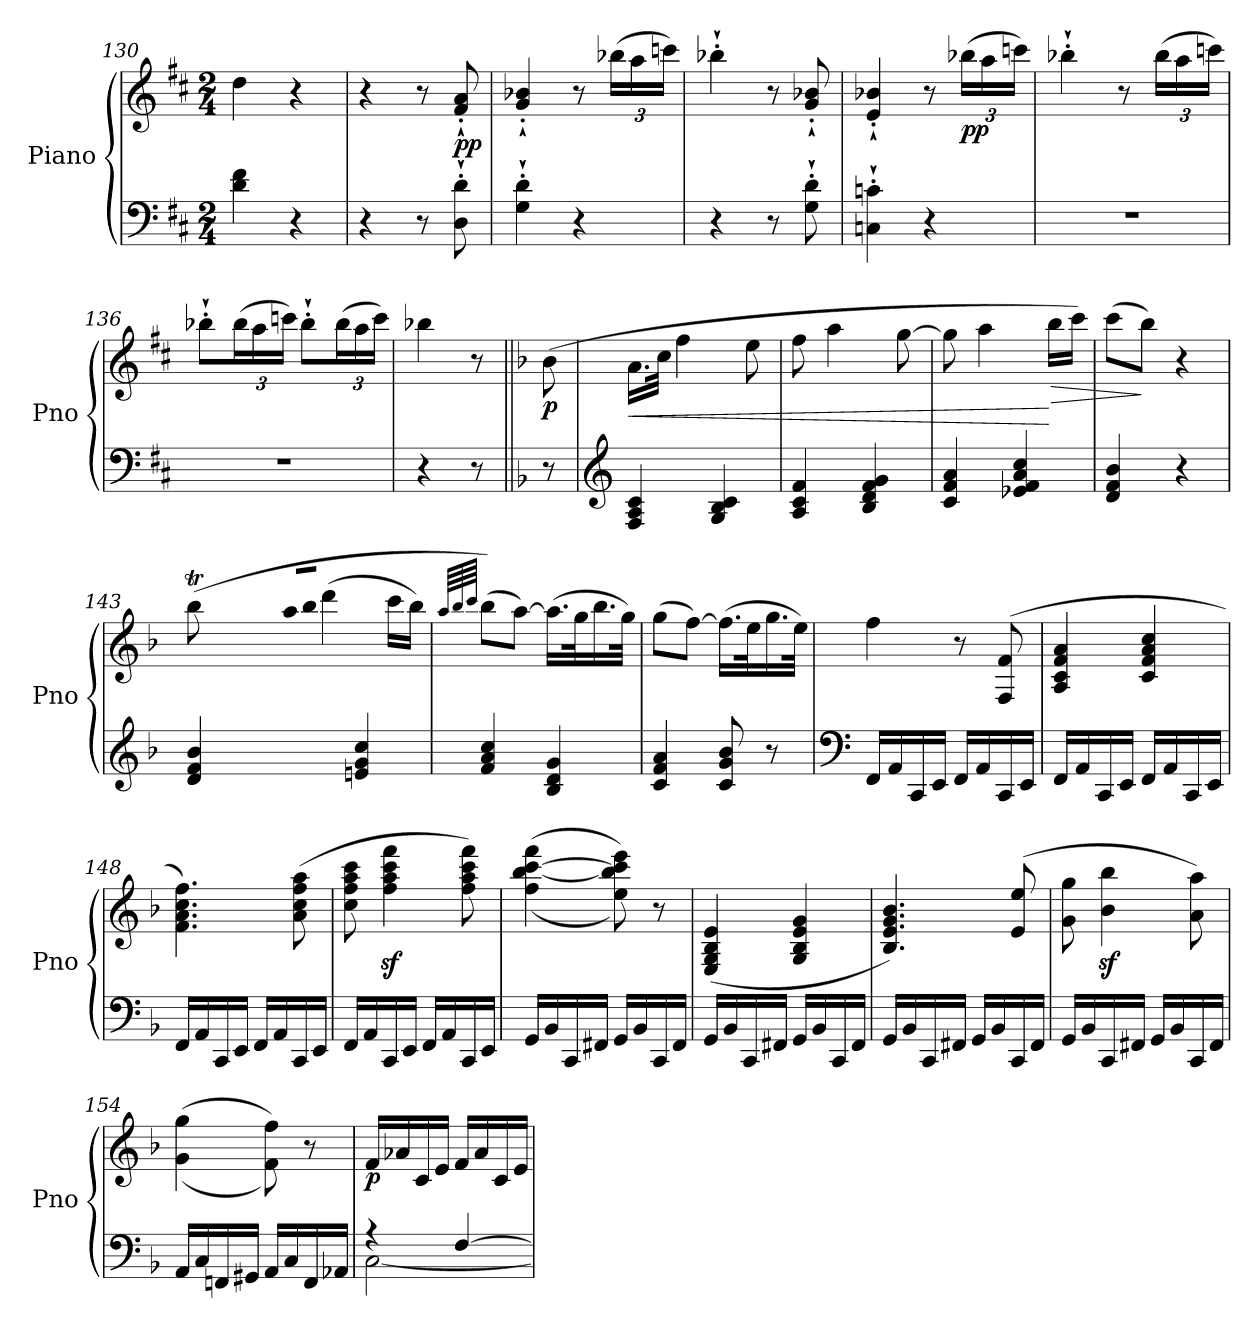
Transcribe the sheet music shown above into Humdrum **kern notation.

**kern	**kern	**dynam
*part1	*part1	*part1
*staff2	*staff1	*staff1/2
*I"Piano	*	*
*I'Pno	*	*
*clefF4	*clefG2	*
*k[f#c#]	*k[f#c#]	*
*M2/4	*M2/4	*
=130	=130	=130
4d\ 4f#\	4dd\	.
4r	4r	.
=131	=131	=131
4r	4r	.
8r	8r	.
!	!	!LO:DY:b
8D\`' 8d\`'	8f#/`' 8a/`'	pp
=132	=132	=132
4G\`' 4d\`'	4g/`' 4b-X/`'	.
4r	8r	.
*	*Xbrackettup	*
.	(24bb-X\LL	.
.	24aa\	.
.	24cccn\JJ)	.
!!LO:LB:g=z
=133	=133	=133
4r	4bb-X`'\	.
8r	8r	.
8G\`' 8d\`'	8g/`' 8b-X/`'	.
=134	=134	=134
4Cn\`' 4cn\`'	4e/`' 4b-X/`'	.
4r	8r	.
!	!	!LO:DY:b
.	(24bb-X\LL	pp
.	24aa\	.
.	24cccn\JJ)	.
=135	=135	=135
2r	4bb-X`'\	.
.	8r	.
.	(24bb-\LL	.
.	24aa\	.
.	24cccn\JJ)	.
=136	=136	=136
2r	8bb-X`'\L	.
.	(24bb-\L	.
.	24aa\	.
.	24cccn\JJ)	.
.	8bb-`'\L	.
.	(24bb-\L	.
.	24aa\	.
.	24ccc\JJ)	.
=137	=137	=137
4r	4bb-X\	.
8r	8r	.
!!LO:LB:g=z
=138||	=138||	=138||
*k[b-]	*k[b-]	*
!	!	!LO:DY:b
8r	(8b-\	p
=139	=139	=139
*clefG2	*	*
!	!	!LO:HP:b
4F/ 4A/ 4c/	16.a\LL	<
.	32cc\JJk	.
.	4ff\	.
4G/ 4B-/ 4c/	.	.
.	8ee\	.
=140	=140	=140
4A/ 4c/ 4f/	8ff\	.
.	4aa\	.
4B-/ 4d/ 4f/ 4g/	.	.
.	[8gg\	.
=141	=141	=141
4c/ 4f/ 4a/	8gg\]	.
.	4aa\	.
4e-X/ 4f/ 4a/ 4cc/	.	.
!	!	!LO:HP:n=1:b
.	16bb-\LL	[ >
.	16ccc\JJ)	.
=142	=142	=142
4d/ 4f/ 4b-/	(8ccc\L	.
.	8bb-\J)	]
4r	4r	.
=143	=143	=143
*	*^	*
*	*	*Xtuplet	*
!	!	!LO:N:vis=16	!
4d/ 4f/ 4b-/	(>8bb-T\	960%17bb-yy	.
!	!	!LO:N:vis=16	!
.	.	960%17cccyy	.
!	!	!LO:N:vis=16	!
.	.	960%17bb-yy	.
!	!	!LO:N:vis=16	!
.	.	960%17cccyy	.
!	!	!LO:N:vis=16	!
.	.	960%17bb-yy	.
!	!	!LO:N:vis=16	!
.	.	(960%17aa/LL	.
!	!	!LO:N:vis=16	!
.	.	960%17bb-/JJ	.
.	.	960%361ryy	.
.	(4ddd\	.	.
4en/ 4g/ 4cc/	.	.	.
.	16ccc\LL	.	.
.	16bb-\JJ)	.	.
*	*v	*v	*
!!LO:LB:g=z
=144	=144	=144
.	64qaa/LLLL	.
.	64qbb-/	.
.	64qccc/JJJJ	.
4f/ 4a/ 4cc/	(8bb-\L)	.
.	[8aa\J)	.
4B-/ 4d/ 4g/	(16.aa\LL]	.
.	32gg\K	.
.	16.bb-\	.
.	32gg\JJk)	.
=145	=145	=145
4c/ 4f/ 4a/	(8gg\L	.
.	[8ff\J)	.
8c/ 8g/ 8b-/	(16.ff\LL]	.
.	32ee\K	.
8r	16.gg\	.
.	32ee\JJk)	.
=146	=146	=146
*clefF4	*	*
16FF/LL	4ff\	.
16AA/	.	.
!	!	!LO:DY:a=2
16CC/	.	other-dynamics
16EE/JJ	.	.
16FF/LL	8r	.
16AA/	.	.
16CC/	(8F/ 8f/	.
16EE/JJ	.	.
=147	=147	=147
16FF/LL	4A/ 4c/ 4f/ 4a/	.
16AA/	.	.
16CC/	.	.
16EE/JJ	.	.
16FF/LL	4c/ 4f/ 4a/ 4cc/	.
16AA/	.	.
16CC/	.	.
16EE/JJ	.	.
!!LO:LB:g=z
=148	=148	=148
16FF/LL	4.f\ 4.a\ 4.cc\ 4.ff\)	.
16AA/	.	.
16CC/	.	.
16EE/JJ	.	.
16FF/LL	.	.
16AA/	.	.
16CC/	(8a\ 8cc\ 8ff\ 8aa\	.
16EE/JJ	.	.
=149	=149	=149
16FF/LL	8cc\ 8ff\ 8aa\ 8ccc\	.
16AA/	.	.
16CC/	4ff\z< 4aa\z< 4ccc\z< 4fff\z<	.
16EE/JJ	.	.
16FF/LL	.	.
16AA/	.	.
16CC/	8ff\ 8aa\ 8ccc\ 8fff\)	.
16EE/JJ	.	.
=150	=150	=150
16GG/LL	((>4ff\ [4bb-\ [4ccc\ 4fff\	.
16BB-/	.	.
16CC/	.	.
16FF#X/JJ	.	.
16GG/LL	8ee\ 8bb-\] 8ccc\] 8eee\))	.
16BB-/	.	.
16CC/	8r	.
16FF#/JJ	.	.
=151	=151	=151
!	!	!LO:DY:b
16GG/LL	(>4E/ 4G/ 4B-/ 4e/	other-dynamics
16BB-/	.	.
16CC/	.	.
16FF#X/JJ	.	.
16GG/LL	4G/ 4B-/ 4e/ 4g/	.
16BB-/	.	.
16CC/	.	.
16FF#/JJ	.	.
!!LO:LB:g=z
=152	=152	=152
16GG/LL	4.B-/ 4.e/ 4.g/ 4.b-/)	.
16BB-/	.	.
16CC/	.	.
16FF#X/JJ	.	.
16GG/LL	.	.
16BB-/	.	.
16CC/	(>8e/ 8ee/	.
16FF#/JJ	.	.
=153	=153	=153
16GG/LL	8g\ 8gg\	.
16BB-/	.	.
16CC/	4b-\z< 4bb-\z<	.
16FF#X/JJ	.	.
16GG/LL	.	.
16BB-/	.	.
16CC/	8a\ 8aa\)	.
16FF#/JJ	.	.
=154	=154	=154
16AA/LL	((4g\ 4gg\	.
16C/	.	.
16FFn/	.	.
16GG#X/JJ	.	.
16AA/LL	8f\ 8ff\))	.
16C/	.	.
16FF/	8r	.
16AA-X/JJ	.	.
=155	=155	=155
*^	*	*
!	!	!	!LO:DY:b
4r	[2C\	16f/LL	p
.	.	16a-X/	.
.	.	16c/	.
.	.	16e/JJ	.
[4F/	.	16f/LL	.
.	.	16a-/	.
.	.	16c/	.
.	.	16e/JJ	.
*v	*v	*	*
=	=	=
*-	*-	*-
